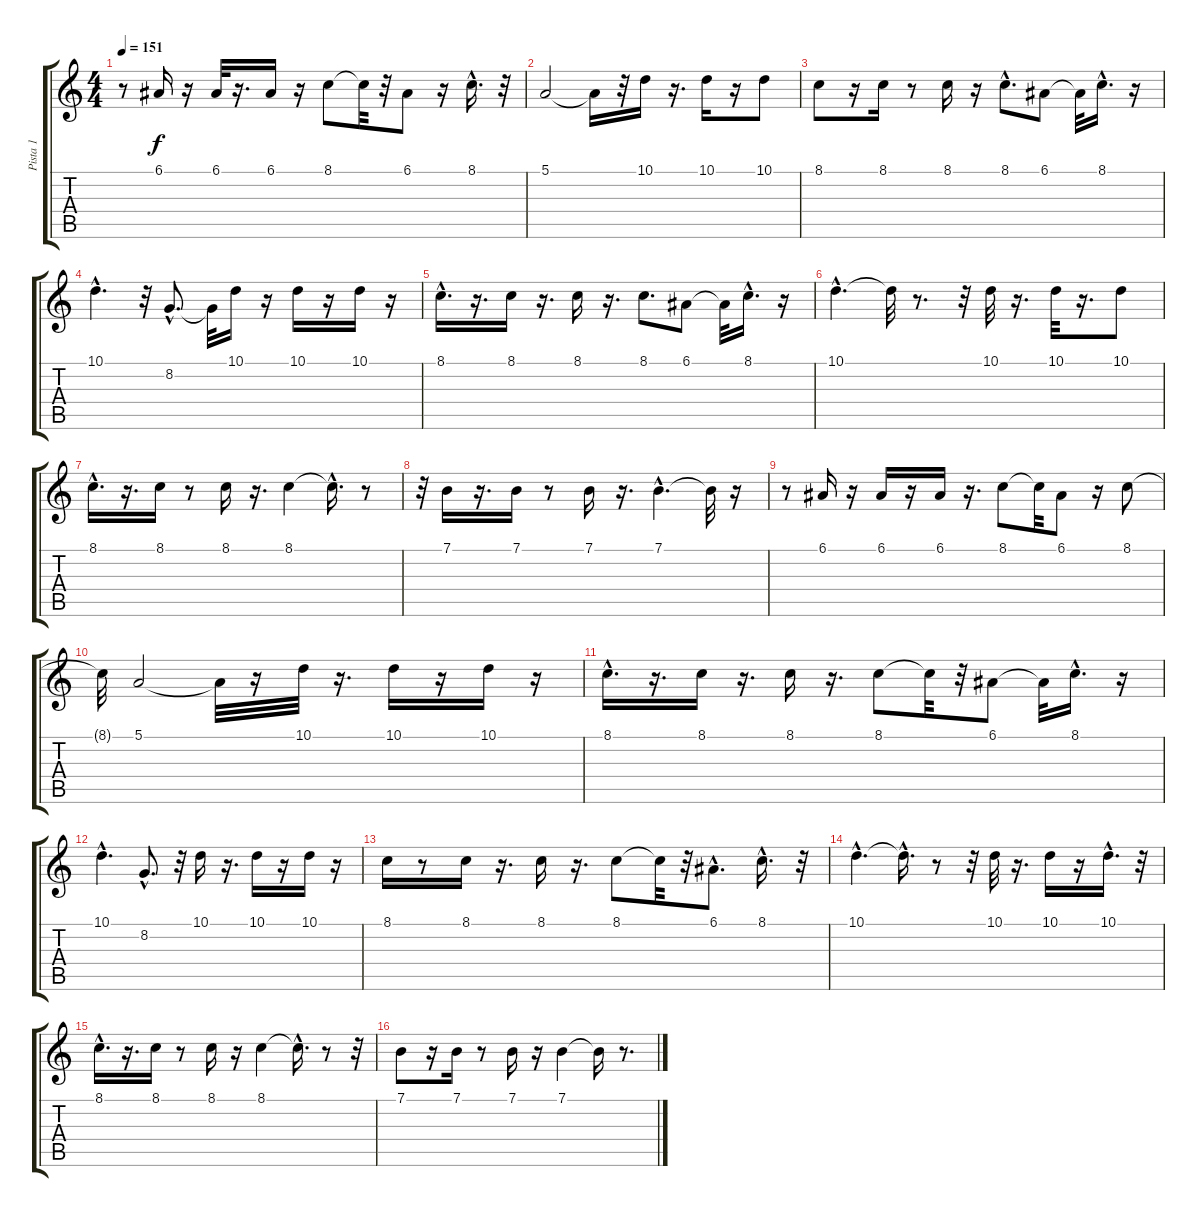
\track ("Pista 1" "Pista 1") {instrument flute}
\staff {score tabs}
\tuning (E4 B3 G3 D3 A2 E2) {hide}
\ts (4 4)
\tempo 151
\clef g2
\ks c
r.8{dy f} 6.1.16 r.16 6.1.32 r.16{d} 6.1.16 r.16 8.1.8 8.1{t}.32 r.32 6.1.8 r.16 8.1{hac}.16{d} r.32 |
5.1.2 5.1{t}.16 r.32 10.1.16 r.16{d} 10.1.16 r.16 10.1.8 |
8.1.8 r.16 8.1.16 r.8 8.1.16 r.16 8.1{hac}.8{d} 6.1.8 6.1{t}.32 8.1{hac}.16{d} r.16 |
10.1{hac}.4{d} r.32 8.2{hac}.8{d} 8.2{t}.32 10.1.16 r.16 10.1.16 r.16 10.1.16 r.16 |
8.1{hac}.16{d} r.16{d} 8.1.16 r.16{d} 8.1.16 r.16{d} 8.1.8{d} 6.1.8 6.1{t}.32 8.1{hac}.16{d} r.16 |
10.1{hac}.4{d} 10.1{t}.32 r.8{d} r.32 10.1.32 r.16{d} 10.1.32 r.16{d} 10.1.8 |
8.1{hac}.16{d} r.16{d} 8.1.16 r.8 8.1.16 r.16{d} 8.1.4 8.1{hac t}.16{d} r.8 |
r.32 7.1.16 r.16{d} 7.1.16 r.8 7.1.16 r.16{d} 7.1{hac}.4{d} 7.1{t}.32 r.16 |
r.8 6.1.16 r.16 6.1.16 r.16 6.1.16 r.16{d} 8.1.8 8.1{t}.32 6.1.8 r.16 8.1.8 |
8.1{t}.32 5.1.2 5.1{t}.32 r.16 10.1.32 r.16{d} 10.1.16 r.16 10.1.16 r.16 |
8.1{hac}.16{d} r.16{d} 8.1.16 r.16{d} 8.1.16 r.16{d} 8.1.8 8.1{t}.32 r.32 6.1.8 6.1{t}.32 8.1{hac}.16{d} r.16 |
10.1{hac}.4{d} 8.2{hac}.8{d} r.32 10.1.16 r.16{d} 10.1.16 r.16 10.1.16 r.16 |
8.1.16 r.8 8.1.16 r.16{d} 8.1.16 r.16{d} 8.1.8 8.1{t}.32 r.32 6.1{hac}.8{d} 8.1{hac}.16{d} r.32 |
10.1{hac}.4{d} 10.1{hac t}.16{d} r.8 r.32 10.1.32 r.16{d} 10.1.16 r.16 10.1{hac}.16{d} r.32 |
8.1{hac}.16{d} r.16{d} 8.1.16 r.8 8.1.16 r.16 8.1.4 8.1{hac t}.16{d} r.8 r.32 |
7.1.8 r.16 7.1.16 r.8 7.1.16 r.16 7.1.4 7.1{t}.16 r.8{d}
